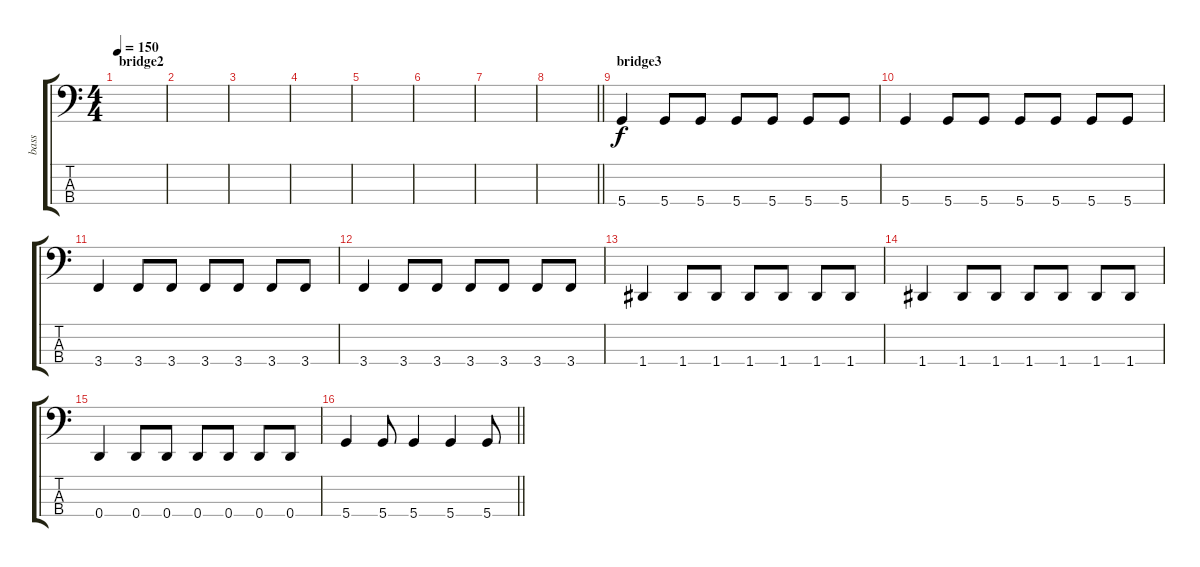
\track ("bass" "bass") {instrument electricbasspick}
\staff {score tabs}
\tuning (F2 C2 G1 D1) {hide}
\ts (4 4)
\section ("" "bridge2")
\tempo 150
\clef f4
\ks c
|
|
|
|
|
|
|
\barLineRight lightlight
|
\section ("" "bridge3")
5.4.4 5.4.8 5.4.8 5.4.8 5.4.8 5.4.8 5.4.8 |
5.4.4 5.4.8 5.4.8 5.4.8 5.4.8 5.4.8 5.4.8 |
3.4.4 3.4.8 3.4.8 3.4.8 3.4.8 3.4.8 3.4.8 |
3.4.4 3.4.8 3.4.8 3.4.8 3.4.8 3.4.8 3.4.8 |
1.4.4 1.4.8 1.4.8 1.4.8 1.4.8 1.4.8 1.4.8 |
1.4.4 1.4.8 1.4.8 1.4.8 1.4.8 1.4.8 1.4.8 |
0.4.4 0.4.8 0.4.8 0.4.8 0.4.8 0.4.8 0.4.8 |
\barLineRight lightlight
5.4.4 5.4.8 5.4.4 5.4.4 5.4.8
